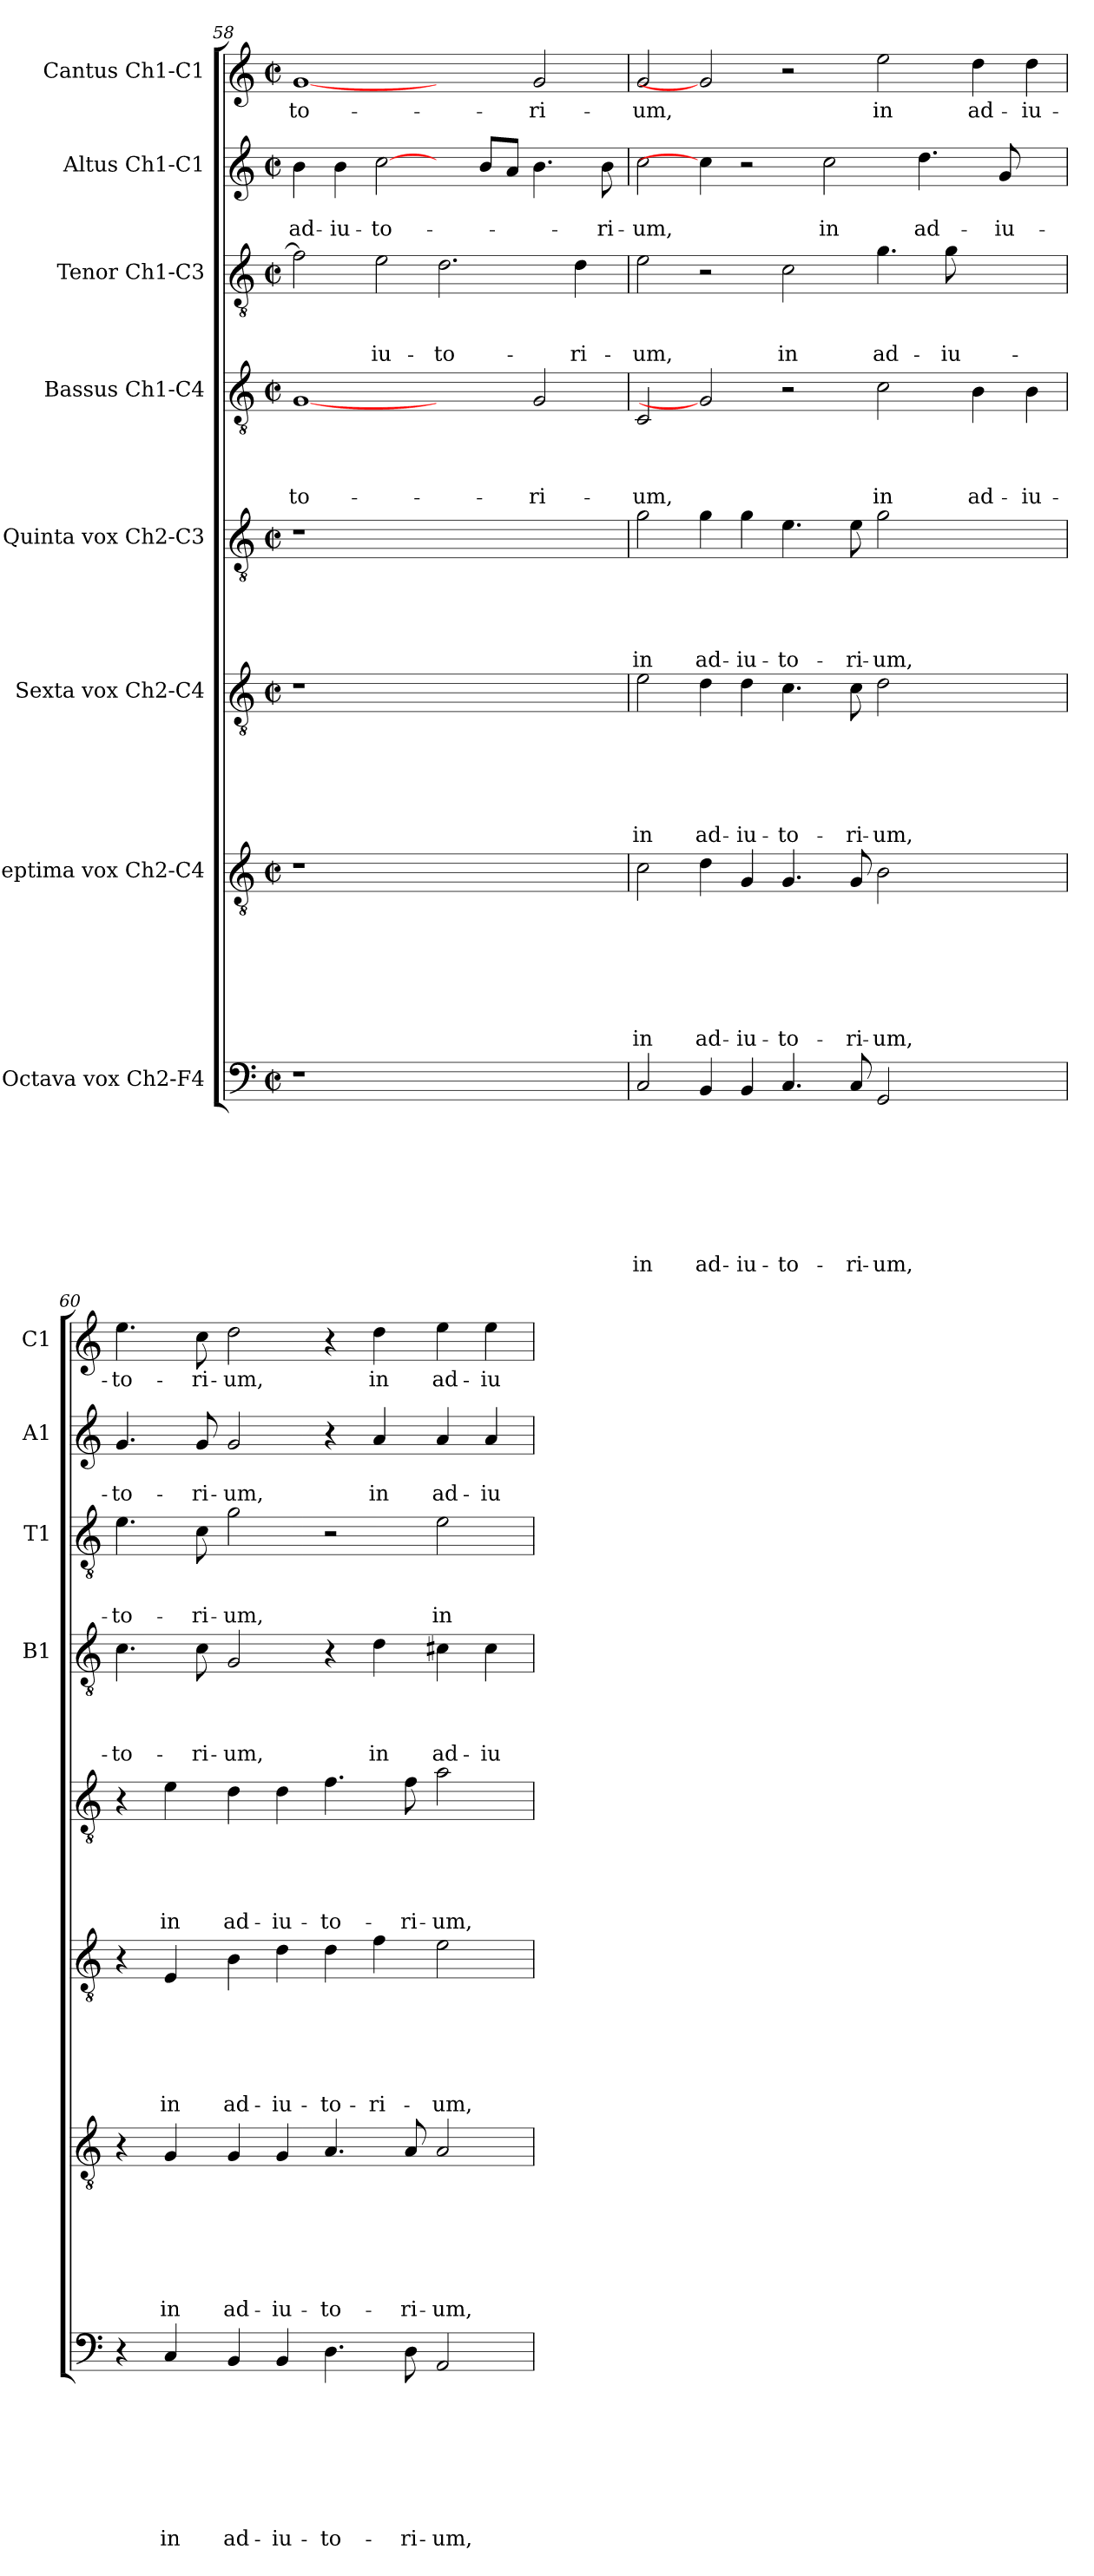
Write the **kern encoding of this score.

**kern	**text	**text	**text	**text	**text	**text	**text	**text	**kern	**text	**text	**text	**text	**text	**text	**text	**kern	**text	**text	**text	**text	**text	**text	**kern	**text	**text	**text	**text	**text	**kern	**text	**text	**text	**text	**kern	**text	**text	**text	**kern	**text	**text	**kern	**text
*part8	*part8	*part8	*part8	*part8	*part8	*part8	*part8	*part8	*part7	*part7	*part7	*part7	*part7	*part7	*part7	*part7	*part6	*part6	*part6	*part6	*part6	*part6	*part6	*part5	*part5	*part5	*part5	*part5	*part5	*part4	*part4	*part4	*part4	*part4	*part3	*part3	*part3	*part3	*part2	*part2	*part2	*part1	*part1
*staff8	*staff8	*staff8	*staff8	*staff8	*staff8	*staff8	*staff8	*staff8	*staff7	*staff7	*staff7	*staff7	*staff7	*staff7	*staff7	*staff7	*staff6	*staff6	*staff6	*staff6	*staff6	*staff6	*staff6	*staff5	*staff5	*staff5	*staff5	*staff5	*staff5	*staff4	*staff4	*staff4	*staff4	*staff4	*staff3	*staff3	*staff3	*staff3	*staff2	*staff2	*staff2	*staff1	*staff1
*I"Octava vox Ch2-F4	*	*	*	*	*	*	*	*	*I"Septima vox Ch2-C4	*	*	*	*	*	*	*	*I"Sexta vox Ch2-C4	*	*	*	*	*	*	*I"Quinta vox Ch2-C3	*	*	*	*	*	*I"Bassus Ch1-C4	*	*	*	*	*I"Tenor Ch1-C3	*	*	*	*I"Altus Ch1-C1	*	*	*I"Cantus Ch1-C1	*
*	*	*	*	*	*	*	*	*	*	*	*	*	*	*	*	*	*	*	*	*	*	*	*	*	*	*	*	*	*	*I'B1	*	*	*	*	*I'T1	*	*	*	*I'A1	*	*	*I'C1	*
*clefF4	*	*	*	*	*	*	*	*	*clefGv2	*	*	*	*	*	*	*	*clefGv2	*	*	*	*	*	*	*clefGv2	*	*	*	*	*	*clefGv2	*	*	*	*	*clefGv2	*	*	*	*clefG2	*	*	*clefG2	*
*k[]	*	*	*	*	*	*	*	*	*k[]	*	*	*	*	*	*	*	*k[]	*	*	*	*	*	*	*k[]	*	*	*	*	*	*k[]	*	*	*	*	*k[]	*	*	*	*k[]	*	*	*k[]	*
*C:	*	*	*	*	*	*	*	*	*C:	*	*	*	*	*	*	*	*C:	*	*	*	*	*	*	*C:	*	*	*	*	*	*C:	*	*	*	*	*C:	*	*	*	*C:	*	*	*C:	*
*M2/2	*	*	*	*	*	*	*	*	*M2/2	*	*	*	*	*	*	*	*M2/2	*	*	*	*	*	*	*M2/2	*	*	*	*	*	*M2/2	*	*	*	*	*M2/2	*	*	*	*M2/2	*	*	*M2/2	*
*met(c|)	*	*	*	*	*	*	*	*	*met(c|)	*	*	*	*	*	*	*	*met(c|)	*	*	*	*	*	*	*met(c|)	*	*	*	*	*	*met(c|)	*	*	*	*	*met(c|)	*	*	*	*met(c|)	*	*	*met(c|)	*
=58	=58	=58	=58	=58	=58	=58	=58	=58	=58	=58	=58	=58	=58	=58	=58	=58	=58	=58	=58	=58	=58	=58	=58	=58	=58	=58	=58	=58	=58	=58	=58	=58	=58	=58	=58	=58	=58	=58	=58	=58	=58	=58	=58
!	!	!	!	!	!	!	!	!	!	!	!	!	!	!	!	!	!	!	!	!	!	!	!	!	!	!	!	!	!	!	!	!	!	!LO:LY:b	!	!	!	!	!	!	!LO:LY:b	!	!LO:LY:b
1r	.	.	.	.	.	.	.	.	1r	.	.	.	.	.	.	.	1r	.	.	.	.	.	.	1r	.	.	.	.	.	[1G	.	.	.	-to-	2f\]	.	.	.	4b\	.	ad-	[1g	-to-
!	!	!	!	!	!	!	!	!	!	!	!	!	!	!	!	!	!	!	!	!	!	!	!	!	!	!	!	!	!	!	!	!	!	!	!	!	!	!	!	!	!LO:LY:b	!	!
.	.	.	.	.	.	.	.	.	.	.	.	.	.	.	.	.	.	.	.	.	.	.	.	.	.	.	.	.	.	.	.	.	.	.	.	.	.	.	4b\	.	-iu-	.	.
!	!	!	!	!	!	!	!	!	!	!	!	!	!	!	!	!	!	!	!	!	!	!	!	!	!	!	!	!	!	!	!	!	!	!	!	!	!	!LO:LY:b	!	!	!LO:LY:b	!	!
.	.	.	.	.	.	.	.	.	.	.	.	.	.	.	.	.	.	.	.	.	.	.	.	.	.	.	.	.	.	.	.	.	.	.	2e\	.	.	-iu-	[2cc\	.	-to-	.	.
!	!	!	!	!	!	!	!	!	!	!	!	!	!	!	!	!	!	!	!	!	!	!	!	!	!	!	!	!	!	!	!	!	!	!	!	!	!	!LO:LY:b	!	!	!	!	!
1ryy	.	.	.	.	.	.	.	.	1ryy	.	.	.	.	.	.	.	1ryy	.	.	.	.	.	.	1ryy	.	.	.	.	.	2ryy	.	.	.	.	2.d\	.	.	-to-	4ryy	.	.	2ryy	.
.	.	.	.	.	.	.	.	.	.	.	.	.	.	.	.	.	.	.	.	.	.	.	.	.	.	.	.	.	.	.	.	.	.	.	.	.	.	.	8b/L	.	.	.	.
.	.	.	.	.	.	.	.	.	.	.	.	.	.	.	.	.	.	.	.	.	.	.	.	.	.	.	.	.	.	.	.	.	.	.	.	.	.	.	8a/J	.	.	.	.
!	!	!	!	!	!	!	!	!	!	!	!	!	!	!	!	!	!	!	!	!	!	!	!	!	!	!	!	!	!	!	!	!	!	!LO:LY:b	!	!	!	!	!	!	!	!	!LO:LY:b
.	.	.	.	.	.	.	.	.	.	.	.	.	.	.	.	.	.	.	.	.	.	.	.	.	.	.	.	.	.	2G/	.	.	.	-ri-	.	.	.	.	4.b\	.	.	2g/	-ri-
!	!	!	!	!	!	!	!	!	!	!	!	!	!	!	!	!	!	!	!	!	!	!	!	!	!	!	!	!	!	!	!	!	!	!	!	!	!	!LO:LY:b	!	!	!	!	!
.	.	.	.	.	.	.	.	.	.	.	.	.	.	.	.	.	.	.	.	.	.	.	.	.	.	.	.	.	.	.	.	.	.	.	4d\	.	.	-ri-	.	.	.	.	.
!	!	!	!	!	!	!	!	!	!	!	!	!	!	!	!	!	!	!	!	!	!	!	!	!	!	!	!	!	!	!	!	!	!	!	!	!	!	!	!	!	!LO:LY:b	!	!
.	.	.	.	.	.	.	.	.	.	.	.	.	.	.	.	.	.	.	.	.	.	.	.	.	.	.	.	.	.	.	.	.	.	.	.	.	.	.	8b\	.	-ri-	.	.
=59	=59	=59	=59	=59	=59	=59	=59	=59	=59	=59	=59	=59	=59	=59	=59	=59	=59	=59	=59	=59	=59	=59	=59	=59	=59	=59	=59	=59	=59	=59	=59	=59	=59	=59	=59	=59	=59	=59	=59	=59	=59	=59	=59
!	!	!	!	!	!	!	!	!LO:LY:b	!	!	!	!	!	!	!	!LO:LY:b	!	!	!	!	!	!	!LO:LY:b	!	!	!	!	!	!LO:LY:b	!	!	!	!	!LO:LY:b	!	!	!	!LO:LY:b	!	!	!LO:LY:b	!	!LO:LY:b
2C/	.	.	.	.	.	.	.	in	2c\	.	.	.	.	.	.	in	2e\	.	.	.	.	.	in	2g\	.	.	.	.	in	2C/	.	.	.	-um,	2e\	.	.	-um,	2cc\	.	-um,	2g/	-um,
!	!	!	!	!	!	!	!	!LO:LY:b	!	!	!	!	!	!	!	!LO:LY:b	!	!	!	!	!	!	!LO:LY:b	!	!	!	!	!	!LO:LY:b	!	!	!	!	!	!	!	!	!	!	!	!	!	!
4BB/	.	.	.	.	.	.	.	ad-	4d\	.	.	.	.	.	.	ad-	4d\	.	.	.	.	.	ad-	4g\	.	.	.	.	ad-	2G]	.	.	.	.	2r	.	.	.	4cc\]	.	.	2g]	.
!	!	!	!	!	!	!	!	!LO:LY:b	!	!	!	!	!	!	!	!LO:LY:b	!	!	!	!	!	!	!LO:LY:b	!	!	!	!	!	!LO:LY:b	!	!	!	!	!	!	!	!	!	!	!	!	!	!
4BB/	.	.	.	.	.	.	.	-iu-	4G/	.	.	.	.	.	.	-iu-	4d\	.	.	.	.	.	-iu-	4g\	.	.	.	.	-iu-	.	.	.	.	.	.	.	.	.	2r	.	.	.	.
!	!	!	!	!	!	!	!	!LO:LY:b	!	!	!	!	!	!	!	!LO:LY:b	!	!	!	!	!	!	!LO:LY:b	!	!	!	!	!	!LO:LY:b	!	!	!	!	!	!	!	!	!LO:LY:b	!	!	!	!	!
4.C/	.	.	.	.	.	.	.	-to-	4.G/	.	.	.	.	.	.	-to-	4.c\	.	.	.	.	.	-to-	4.e\	.	.	.	.	-to-	2r	.	.	.	.	2c\	.	.	in	.	.	.	2r	.
!	!	!	!	!	!	!	!	!	!	!	!	!	!	!	!	!	!	!	!	!	!	!	!	!	!	!	!	!	!	!	!	!	!	!	!	!	!	!	!	!	!LO:LY:b	!	!
.	.	.	.	.	.	.	.	.	.	.	.	.	.	.	.	.	.	.	.	.	.	.	.	.	.	.	.	.	.	.	.	.	.	.	.	.	.	.	2cc\	.	in	.	.
!	!	!	!	!	!	!	!	!LO:LY:b	!	!	!	!	!	!	!	!LO:LY:b	!	!	!	!	!	!	!LO:LY:b	!	!	!	!	!	!LO:LY:b	!	!	!	!	!	!	!	!	!	!	!	!	!	!
8C/	.	.	.	.	.	.	.	-ri-	8G/	.	.	.	.	.	.	-ri-	8c\	.	.	.	.	.	-ri-	8e\	.	.	.	.	-ri-	.	.	.	.	.	.	.	.	.	.	.	.	.	.
!	!	!	!	!	!	!	!	!LO:LY:b	!	!	!	!	!	!	!	!LO:LY:b	!	!	!	!	!	!	!LO:LY:b	!	!	!	!	!	!LO:LY:b	!	!	!	!	!LO:LY:b	!	!	!	!LO:LY:b	!	!	!	!	!LO:LY:b
2GG/	.	.	.	.	.	.	.	-um,	2B\	.	.	.	.	.	.	-um,	2d\	.	.	.	.	.	-um,	2g\	.	.	.	.	-um,	2c\	.	.	.	in	4.g\	.	.	ad-	.	.	.	2ee\	in
!	!	!	!	!	!	!	!	!	!	!	!	!	!	!	!	!	!	!	!	!	!	!	!	!	!	!	!	!	!	!	!	!	!	!	!	!	!	!	!	!	!LO:LY:b	!	!
.	.	.	.	.	.	.	.	.	.	.	.	.	.	.	.	.	.	.	.	.	.	.	.	.	.	.	.	.	.	.	.	.	.	.	.	.	.	.	4.dd\	.	ad-	.	.
!	!	!	!	!	!	!	!	!	!	!	!	!	!	!	!	!	!	!	!	!	!	!	!	!	!	!	!	!	!	!	!	!	!	!	!	!	!	!LO:LY:b	!	!	!	!	!
.	.	.	.	.	.	.	.	.	.	.	.	.	.	.	.	.	.	.	.	.	.	.	.	.	.	.	.	.	.	.	.	.	.	.	8g\	.	.	-iu-	.	.	.	.	.
!	!	!	!	!	!	!	!	!	!	!	!	!	!	!	!	!	!	!	!	!	!	!	!	!	!	!	!	!	!	!	!	!	!	!LO:LY:b	!	!	!	!	!	!	!	!	!LO:LY:b
2ryy	.	.	.	.	.	.	.	.	2ryy	.	.	.	.	.	.	.	2ryy	.	.	.	.	.	.	2ryy	.	.	.	.	.	4B\	.	.	.	ad-	2ryy	.	.	.	.	.	.	4dd\	ad-
!	!	!	!	!	!	!	!	!	!	!	!	!	!	!	!	!	!	!	!	!	!	!	!	!	!	!	!	!	!	!	!	!	!	!	!	!	!	!	!	!	!LO:LY:b	!	!
.	.	.	.	.	.	.	.	.	.	.	.	.	.	.	.	.	.	.	.	.	.	.	.	.	.	.	.	.	.	.	.	.	.	.	.	.	.	.	8g/	.	-iu-	.	.
!	!	!	!	!	!	!	!	!	!	!	!	!	!	!	!	!	!	!	!	!	!	!	!	!	!	!	!	!	!	!	!	!	!	!LO:LY:b	!	!	!	!	!	!	!	!	!LO:LY:b
.	.	.	.	.	.	.	.	.	.	.	.	.	.	.	.	.	.	.	.	.	.	.	.	.	.	.	.	.	.	4B\	.	.	.	-iu-	.	.	.	.	4ryy	.	.	4dd\	-iu-
!!LO:PB:g=z
=60	=60	=60	=60	=60	=60	=60	=60	=60	=60	=60	=60	=60	=60	=60	=60	=60	=60	=60	=60	=60	=60	=60	=60	=60	=60	=60	=60	=60	=60	=60	=60	=60	=60	=60	=60	=60	=60	=60	=60	=60	=60	=60	=60
!	!	!	!	!	!	!	!	!	!	!	!	!	!	!	!	!	!	!	!	!	!	!	!	!	!	!	!	!	!	!	!	!	!	!LO:LY:b	!	!	!	!LO:LY:b	!	!	!LO:LY:b	!	!LO:LY:b
4r	.	.	.	.	.	.	.	.	4r	.	.	.	.	.	.	.	4r	.	.	.	.	.	.	4r	.	.	.	.	.	4.c\	.	.	.	-to-	4.e\	.	.	-to-	4.g/	.	-to-	4.ee\	-to-
!	!	!	!	!	!	!	!	!LO:LY:b	!	!	!	!	!	!	!	!LO:LY:b	!	!	!	!	!	!	!LO:LY:b	!	!	!	!	!	!LO:LY:b	!	!	!	!	!	!	!	!	!	!	!	!	!	!
4C/	.	.	.	.	.	.	.	in	4G/	.	.	.	.	.	.	in	4E/	.	.	.	.	.	in	4e\	.	.	.	.	in	.	.	.	.	.	.	.	.	.	.	.	.	.	.
!	!	!	!	!	!	!	!	!	!	!	!	!	!	!	!	!	!	!	!	!	!	!	!	!	!	!	!	!	!	!	!	!	!	!LO:LY:b	!	!	!	!LO:LY:b	!	!	!LO:LY:b	!	!LO:LY:b
.	.	.	.	.	.	.	.	.	.	.	.	.	.	.	.	.	.	.	.	.	.	.	.	.	.	.	.	.	.	8c\	.	.	.	-ri-	8c\	.	.	-ri-	8g/	.	-ri-	8cc\	-ri-
!	!	!	!	!	!	!	!	!LO:LY:b	!	!	!	!	!	!	!	!LO:LY:b	!	!	!	!	!	!	!LO:LY:b	!	!	!	!	!	!LO:LY:b	!	!	!	!	!LO:LY:b	!	!	!	!LO:LY:b	!	!	!LO:LY:b	!	!LO:LY:b
4BB/	.	.	.	.	.	.	.	ad-	4G/	.	.	.	.	.	.	ad-	4B\	.	.	.	.	.	ad-	4d\	.	.	.	.	ad-	2G/	.	.	.	-um,	2g\	.	.	-um,	2g/	.	-um,	2dd\	-um,
!	!	!	!	!	!	!	!	!LO:LY:b	!	!	!	!	!	!	!	!LO:LY:b	!	!	!	!	!	!	!LO:LY:b	!	!	!	!	!	!LO:LY:b	!	!	!	!	!	!	!	!	!	!	!	!	!	!
4BB/	.	.	.	.	.	.	.	-iu-	4G/	.	.	.	.	.	.	-iu-	4d\	.	.	.	.	.	-iu-	4d\	.	.	.	.	-iu-	.	.	.	.	.	.	.	.	.	.	.	.	.	.
!	!	!	!	!	!	!	!	!LO:LY:b	!	!	!	!	!	!	!	!LO:LY:b	!	!	!	!	!	!	!LO:LY:b	!	!	!	!	!	!LO:LY:b	!	!	!	!	!	!	!	!	!	!	!	!	!	!
4.D\	.	.	.	.	.	.	.	-to-	4.A/	.	.	.	.	.	.	-to-	4d\	.	.	.	.	.	-to-	4.f\	.	.	.	.	-to-	4r	.	.	.	.	2r	.	.	.	4r	.	.	4r	.
!	!	!	!	!	!	!	!	!	!	!	!	!	!	!	!	!	!	!	!	!	!	!	!LO:LY:b	!	!	!	!	!	!	!	!	!	!	!LO:LY:b	!	!	!	!	!	!	!LO:LY:b	!	!LO:LY:b
.	.	.	.	.	.	.	.	.	.	.	.	.	.	.	.	.	4f\	.	.	.	.	.	-ri-	.	.	.	.	.	.	4d\	.	.	.	in	.	.	.	.	4a/	.	in	4dd\	in
!	!	!	!	!	!	!	!	!LO:LY:b	!	!	!	!	!	!	!	!LO:LY:b	!	!	!	!	!	!	!	!	!	!	!	!	!LO:LY:b	!	!	!	!	!	!	!	!	!	!	!	!	!	!
8D\	.	.	.	.	.	.	.	-ri-	8A/	.	.	.	.	.	.	-ri-	.	.	.	.	.	.	.	8f\	.	.	.	.	-ri-	.	.	.	.	.	.	.	.	.	.	.	.	.	.
!	!	!	!	!	!	!	!	!LO:LY:b	!	!	!	!	!	!	!	!LO:LY:b	!	!	!	!	!	!	!LO:LY:b	!	!	!	!	!	!LO:LY:b	!	!	!	!	!LO:LY:b	!	!	!	!LO:LY:b	!	!	!LO:LY:b	!	!LO:LY:b
2AA/	.	.	.	.	.	.	.	-um,	2A/	.	.	.	.	.	.	-um,	2e\	.	.	.	.	.	-um,	2a\	.	.	.	.	-um,	4c#X\	.	.	.	ad-	2e\	.	.	in	4a/	.	ad-	4ee\	ad-
!	!	!	!	!	!	!	!	!	!	!	!	!	!	!	!	!	!	!	!	!	!	!	!	!	!	!	!	!	!	!	!	!	!	!LO:LY:b	!	!	!	!	!	!	!LO:LY:b	!	!LO:LY:b
.	.	.	.	.	.	.	.	.	.	.	.	.	.	.	.	.	.	.	.	.	.	.	.	.	.	.	.	.	.	4c#\	.	.	.	-iu-	.	.	.	.	4a/	.	-iu-	4ee\	-iu-
=	=	=	=	=	=	=	=	=	=	=	=	=	=	=	=	=	=	=	=	=	=	=	=	=	=	=	=	=	=	=	=	=	=	=	=	=	=	=	=	=	=	=	=
*-	*-	*-	*-	*-	*-	*-	*-	*-	*-	*-	*-	*-	*-	*-	*-	*-	*-	*-	*-	*-	*-	*-	*-	*-	*-	*-	*-	*-	*-	*-	*-	*-	*-	*-	*-	*-	*-	*-	*-	*-	*-	*-	*-
